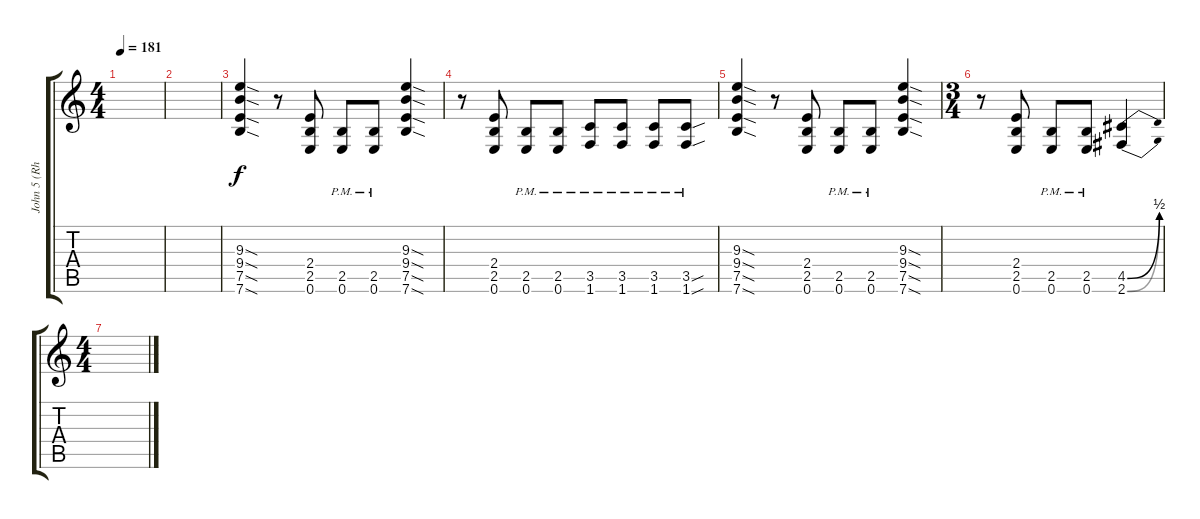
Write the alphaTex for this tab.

\track ("John 5 (Rhythm 1)" "John 5 (Rh") {instrument overdrivenguitar}
\staff {score tabs}
\tuning (E4 B3 G3 D3 A2 E2) {hide}
\ts (4 4)
\tempo 181
\clef g2
\ks c
|
|
(9.3{sod} 9.4{sod} 7.5{sod} 7.6{sod}).4 r.8 (2.4 2.5 0.6).8 (2.5{pm} 0.6{pm}).8 (2.5{pm} 0.6{pm}).8 (9.3{sod} 9.4{sod} 7.5{sod} 7.6{sod}).4 |
r.8 (2.4 2.5 0.6).8 (2.5{pm} 0.6{pm}).8 (2.5{pm} 0.6{pm}).8 (3.5{pm} 1.6{pm}).8 (3.5{pm} 1.6{pm}).8 (3.5{pm} 1.6{pm}).8 (3.5{sou pm} 1.6{sou pm}).8 |
(9.3{sod} 9.4{sod} 7.5{sod} 7.6{sod}).4 r.8 (2.4 2.5 0.6).8 (2.5{pm} 0.6{pm}).8 (2.5{pm} 0.6{pm}).8 (9.3{sod} 9.4{sod} 7.5{sod} 7.6{sod}).4 |
\ts (3 4)
r.8 (2.4 2.5 0.6).8 (2.5{pm} 0.6{pm}).8 (2.5{pm} 0.6{pm}).8 (4.5{be (bend 0 0 60 2)} 2.6{be (bend 0 0 60 2)}).4 |
\ts (4 4)
